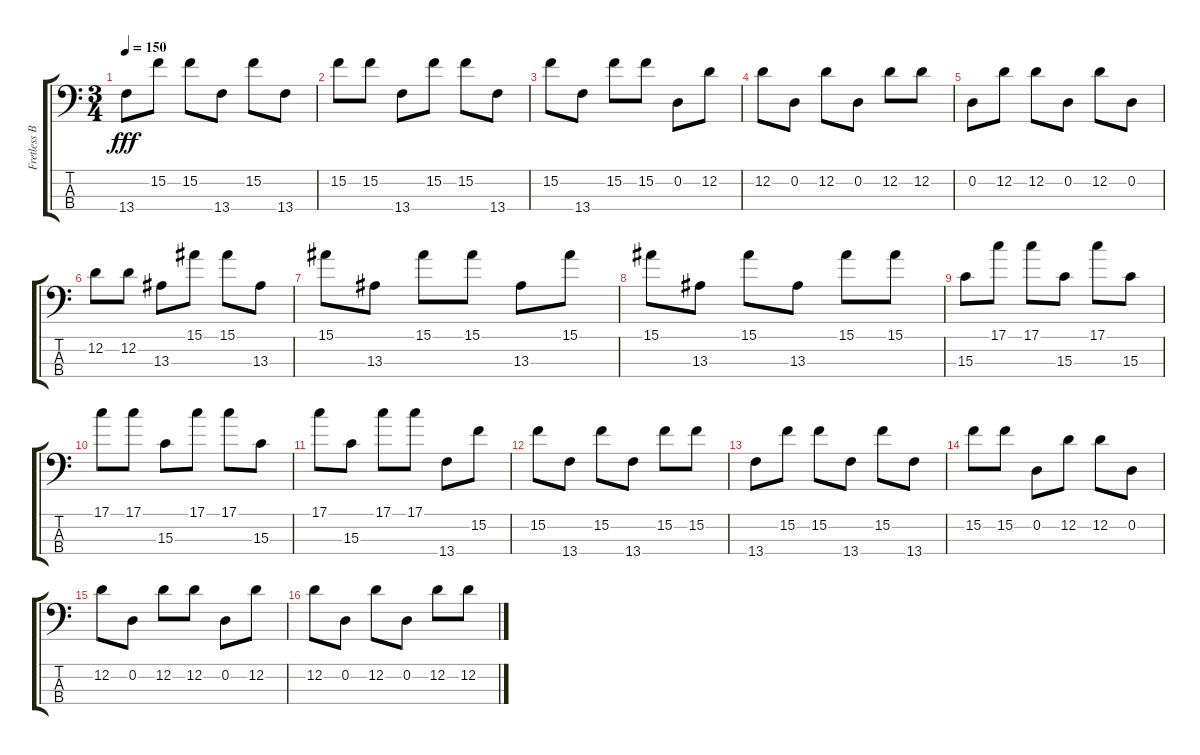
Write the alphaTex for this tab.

\track ("Fretless Bass" "Fretless B") {instrument electricbasspick}
\staff {score tabs}
\tuning (G2 D2 A1 E1) {hide}
\ts (3 4)
\tempo 150
\clef f4
\ks c
13.4.8{dy fff} 15.2.8 15.2.8 13.4.8 15.2.8 13.4.8 |
15.2.8 15.2.8 13.4.8 15.2.8 15.2.8 13.4.8 |
15.2.8 13.4.8 15.2.8 15.2.8 0.2.8 12.2.8 |
12.2.8 0.2.8 12.2.8 0.2.8 12.2.8 12.2.8 |
0.2.8 12.2.8 12.2.8 0.2.8 12.2.8 0.2.8 |
12.2.8 12.2.8 13.3.8 15.1.8 15.1.8 13.3.8 |
15.1.8 13.3.8 15.1.8 15.1.8 13.3.8 15.1.8 |
15.1.8 13.3.8 15.1.8 13.3.8 15.1.8 15.1.8 |
15.3.8 17.1.8 17.1.8 15.3.8 17.1.8 15.3.8 |
17.1.8 17.1.8 15.3.8 17.1.8 17.1.8 15.3.8 |
17.1.8 15.3.8 17.1.8 17.1.8 13.4.8 15.2.8 |
15.2.8 13.4.8 15.2.8 13.4.8 15.2.8 15.2.8 |
13.4.8 15.2.8 15.2.8 13.4.8 15.2.8 13.4.8 |
15.2.8 15.2.8 0.2.8 12.2.8 12.2.8 0.2.8 |
12.2.8 0.2.8 12.2.8 12.2.8 0.2.8 12.2.8 |
12.2.8 0.2.8 12.2.8 0.2.8 12.2.8 12.2.8
